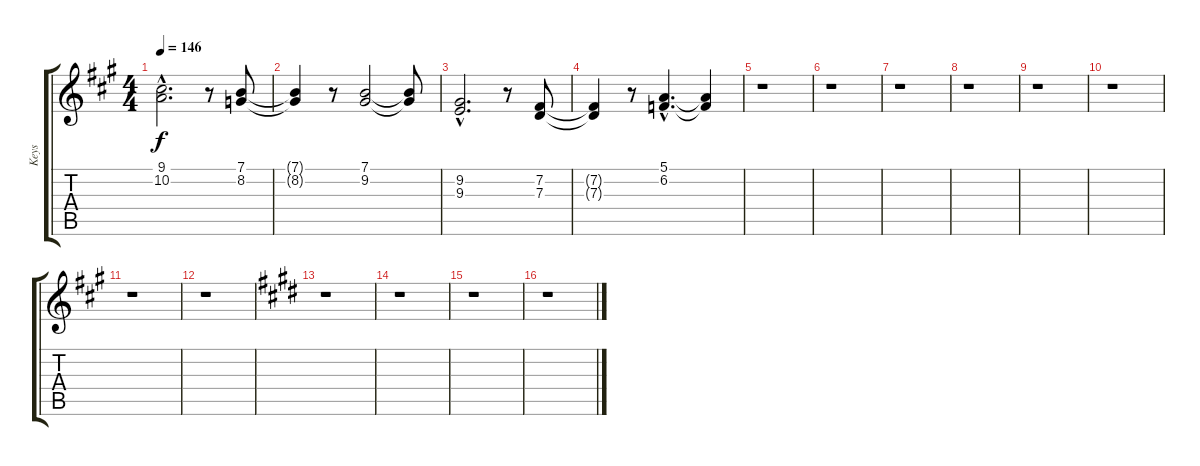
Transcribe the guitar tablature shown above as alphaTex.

\track ("Keys" "Keys") {instrument acousticgrandpiano}
\staff {score tabs}
\tuning (E4 B3 G3 D3 A2 E2) {hide}
\ts (4 4)
\tempo 146
\clef g2
\ks a
(9.1{hac} 10.2{hac}).2{d dy f} r.8 (7.1 8.2).8 |
(7.1{t} 8.2{t}).4 r.8 (7.1 9.2).2 (7.1{t} 9.2{t}).8 |
(9.2{hac} 9.3{hac}).2{d} r.8 (7.2 7.3).8 |
(7.2{t} 7.3{t}).4 r.8 (5.1{hac} 6.2{hac}).4{d} (5.1{t} 6.2{t}).4 |
r.1 |
r.1 |
r.1 |
r.1 |
r.1 |
r.1 |
r.1 |
r.1 |
\ks e
r.1 |
r.1 |
r.1 |
r.1
